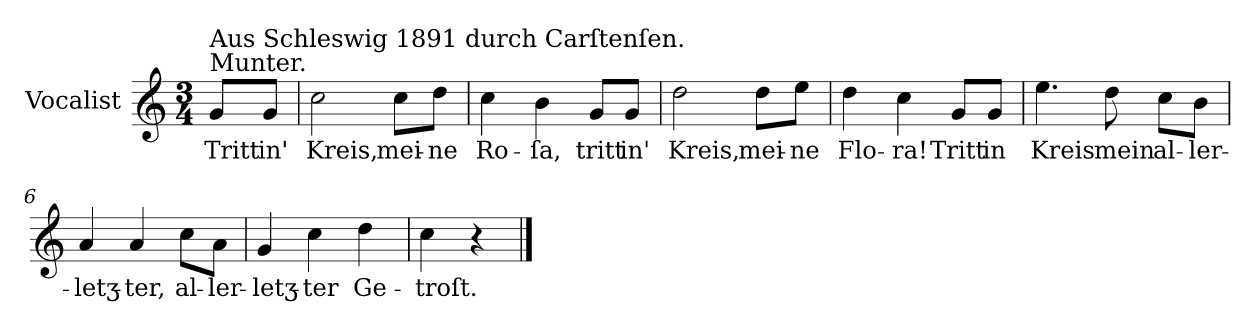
**kern	**text
*part1	*part1
*staff1	*staff1
*I"Vocalist	*
*k[]	*
*C:	*
*M3/4	*
=	=
!LO:TX:a:t=Munter.	!
!LO:TX:a:t=Aus Schleswig 1891 durch Carſtenſen.	!
8gL	Tritt
8gJ	in'
=1	=1
2cc	Kreis,
8ccL	mei-
8ddJ	-ne
=2	=2
4cc	Ro-
4b	-ſa,
8gL	tritt
8gJ	in'
=3	=3
2dd	Kreis,
8ddL	mei-
8eeJ	-ne
=4	=4
4dd	Flo-
4cc	-ra!
8gL	Tritt
8gJ	in
=5	=5
4.ee	Kreis
8dd	mein
8ccL	al-
8bJ	-ler-
=6	=6
4a	-letʒ-
4a	-ter,
8ccL	al-
8aJ	-ler-
=7	=7
4g	-letʒ-
4cc	-ter
4dd	Ge-
=8	=8
4cc	-troſt.
4r	.
==	==
*-	*-
